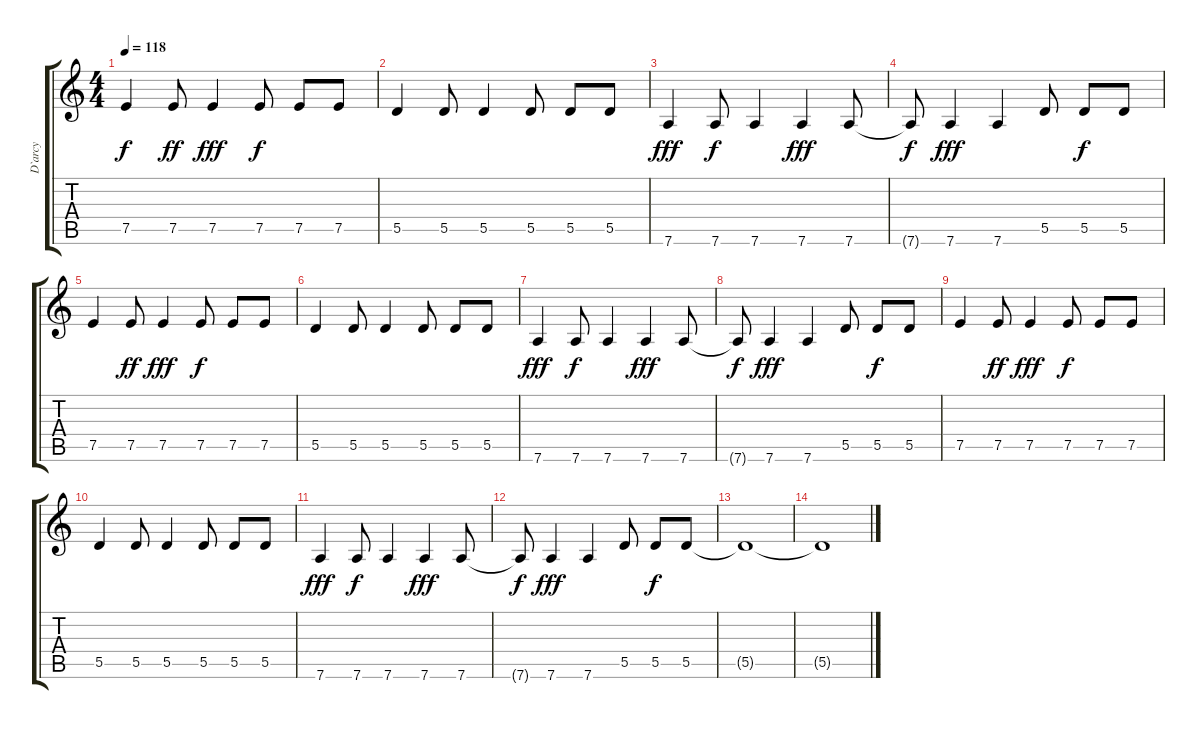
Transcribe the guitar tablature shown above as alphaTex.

\track ("D`arcy" "D`arcy") {instrument electricbassfinger}
\staff {score tabs}
\tuning (E4 B3 G3 D3 A2 D2) {hide}
\ts (4 4)
\tempo 118
\clef g2
\ks c
7.5.4{dy f} 7.5.8{dy ff} 7.5.4{dy fff} 7.5.8{dy f} 7.5.8 7.5.8 |
5.5.4 5.5.8 5.5.4 5.5.8 5.5.8 5.5.8 |
7.6.4{dy fff} 7.6.8{dy f} 7.6.4 7.6.4{dy fff} 7.6.8 |
7.6{t}.8{dy f} 7.6.4{dy fff} 7.6.4 5.5.8 5.5.8{dy f} 5.5.8 |
7.5.4 7.5.8{dy ff} 7.5.4{dy fff} 7.5.8{dy f} 7.5.8 7.5.8 |
5.5.4 5.5.8 5.5.4 5.5.8 5.5.8 5.5.8 |
7.6.4{dy fff} 7.6.8{dy f} 7.6.4 7.6.4{dy fff} 7.6.8 |
7.6{t}.8{dy f} 7.6.4{dy fff} 7.6.4 5.5.8 5.5.8{dy f} 5.5.8 |
7.5.4 7.5.8{dy ff} 7.5.4{dy fff} 7.5.8{dy f} 7.5.8 7.5.8 |
5.5.4 5.5.8 5.5.4 5.5.8 5.5.8 5.5.8 |
7.6.4{dy fff} 7.6.8{dy f} 7.6.4 7.6.4{dy fff} 7.6.8 |
7.6{t}.8{dy f} 7.6.4{dy fff} 7.6.4 5.5.8 5.5.8{dy f} 5.5.8 |
5.5{t}.1 |
5.5{t}.1{volume 0}
